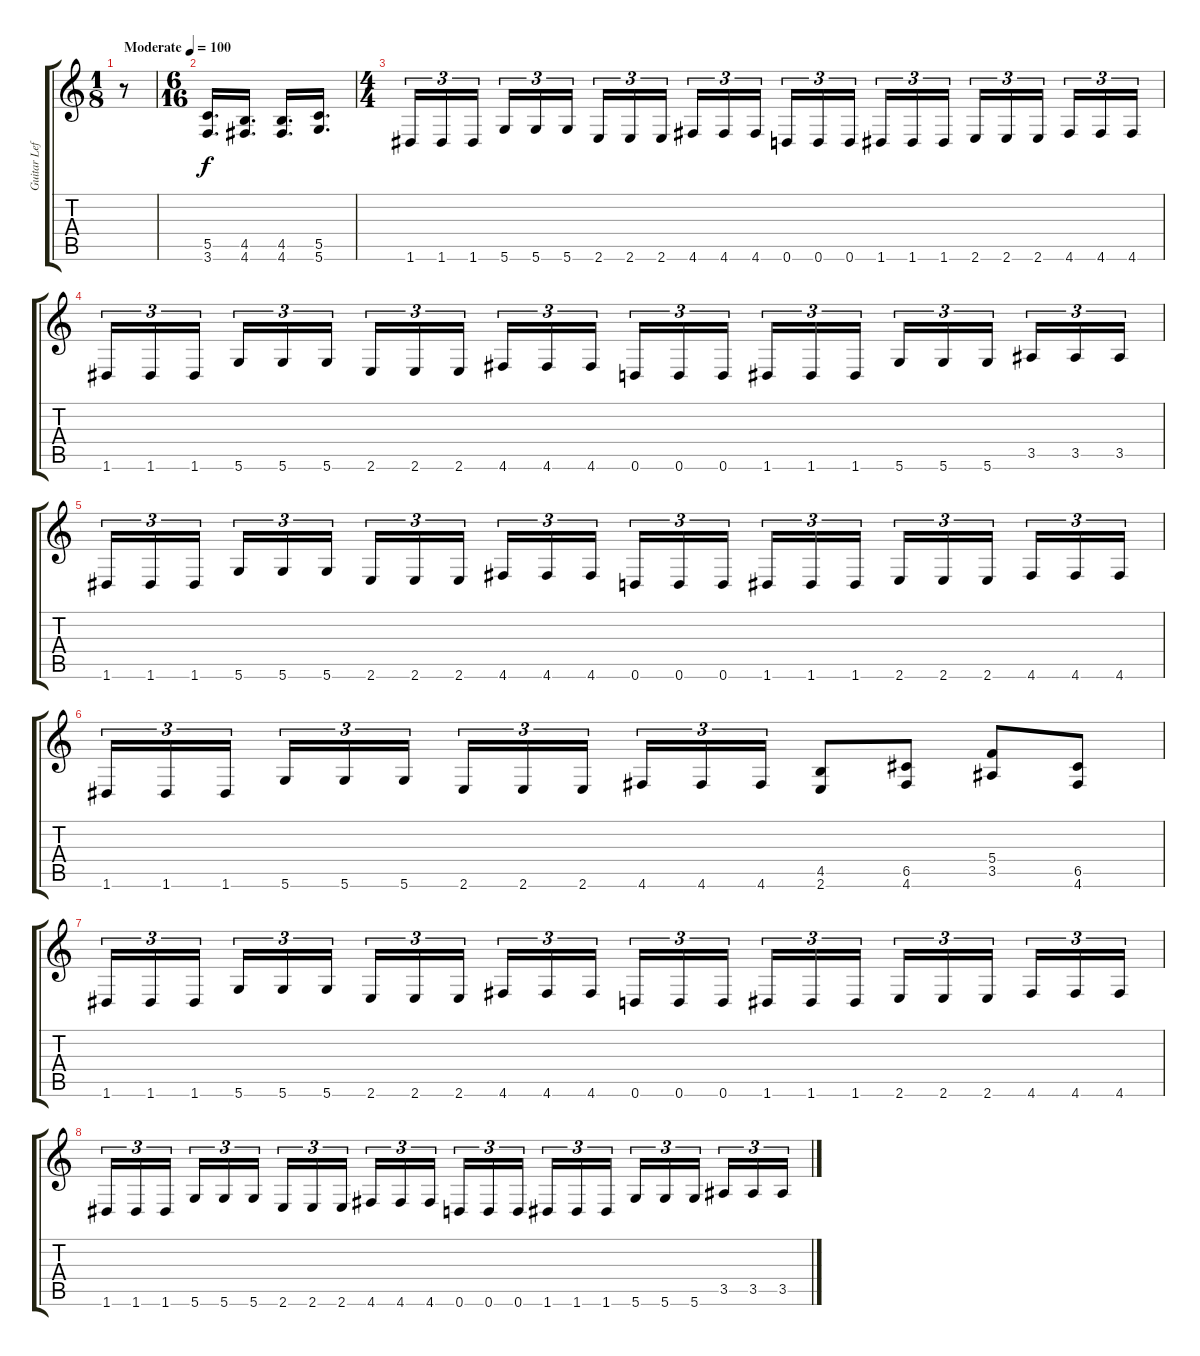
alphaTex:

\track ("Guitar Left" "Guitar Lef") {instrument distortionguitar}
\staff {score tabs}
\tuning (D4 A3 F3 C3 G2 D2) {hide}
\ts (1 8)
\tempo (100 "Moderate")
\clef g2
\ks c
r.8{dy f instrument distortionguitar} |
\ts (6 16)
(5.5 3.6).16{d} (4.5 4.6).16{d} (4.5 4.6).16{d} (5.5 5.6).16{d} |
\ts (4 4)
1.6.16{tu (3 2)} 1.6.16{tu (3 2)} 1.6.16{tu (3 2) beam splitsecondary} 5.6.16{tu (3 2)} 5.6.16{tu (3 2)} 5.6.16{tu (3 2)} 2.6.16{tu (3 2)} 2.6.16{tu (3 2)} 2.6.16{tu (3 2) beam splitsecondary} 4.6.16{tu (3 2)} 4.6.16{tu (3 2)} 4.6.16{tu (3 2)} 0.6.16{tu (3 2)} 0.6.16{tu (3 2)} 0.6.16{tu (3 2) beam splitsecondary} 1.6.16{tu (3 2)} 1.6.16{tu (3 2)} 1.6.16{tu (3 2)} 2.6.16{tu (3 2)} 2.6.16{tu (3 2)} 2.6.16{tu (3 2) beam splitsecondary} 4.6.16{tu (3 2)} 4.6.16{tu (3 2)} 4.6.16{tu (3 2)} |
1.6.16{tu (3 2)} 1.6.16{tu (3 2)} 1.6.16{tu (3 2) beam splitsecondary} 5.6.16{tu (3 2)} 5.6.16{tu (3 2)} 5.6.16{tu (3 2)} 2.6.16{tu (3 2)} 2.6.16{tu (3 2)} 2.6.16{tu (3 2) beam splitsecondary} 4.6.16{tu (3 2)} 4.6.16{tu (3 2)} 4.6.16{tu (3 2)} 0.6.16{tu (3 2)} 0.6.16{tu (3 2)} 0.6.16{tu (3 2) beam splitsecondary} 1.6.16{tu (3 2)} 1.6.16{tu (3 2)} 1.6.16{tu (3 2)} 5.6.16{tu (3 2)} 5.6.16{tu (3 2)} 5.6.16{tu (3 2) beam splitsecondary} 3.5.16{tu (3 2)} 3.5.16{tu (3 2)} 3.5.16{tu (3 2)} |
1.6.16{tu (3 2)} 1.6.16{tu (3 2)} 1.6.16{tu (3 2) beam splitsecondary} 5.6.16{tu (3 2)} 5.6.16{tu (3 2)} 5.6.16{tu (3 2)} 2.6.16{tu (3 2)} 2.6.16{tu (3 2)} 2.6.16{tu (3 2) beam splitsecondary} 4.6.16{tu (3 2)} 4.6.16{tu (3 2)} 4.6.16{tu (3 2)} 0.6.16{tu (3 2)} 0.6.16{tu (3 2)} 0.6.16{tu (3 2) beam splitsecondary} 1.6.16{tu (3 2)} 1.6.16{tu (3 2)} 1.6.16{tu (3 2)} 2.6.16{tu (3 2)} 2.6.16{tu (3 2)} 2.6.16{tu (3 2) beam splitsecondary} 4.6.16{tu (3 2)} 4.6.16{tu (3 2)} 4.6.16{tu (3 2)} |
1.6.16{tu (3 2)} 1.6.16{tu (3 2)} 1.6.16{tu (3 2) beam splitsecondary} 5.6.16{tu (3 2)} 5.6.16{tu (3 2)} 5.6.16{tu (3 2)} 2.6.16{tu (3 2)} 2.6.16{tu (3 2)} 2.6.16{tu (3 2) beam splitsecondary} 4.6.16{tu (3 2)} 4.6.16{tu (3 2)} 4.6.16{tu (3 2)} (4.5 2.6).8 (6.5 4.6).8 (5.4 3.5).8 (6.5 4.6).8 |
1.6.16{tu (3 2)} 1.6.16{tu (3 2)} 1.6.16{tu (3 2) beam splitsecondary} 5.6.16{tu (3 2)} 5.6.16{tu (3 2)} 5.6.16{tu (3 2)} 2.6.16{tu (3 2)} 2.6.16{tu (3 2)} 2.6.16{tu (3 2) beam splitsecondary} 4.6.16{tu (3 2)} 4.6.16{tu (3 2)} 4.6.16{tu (3 2)} 0.6.16{tu (3 2)} 0.6.16{tu (3 2)} 0.6.16{tu (3 2) beam splitsecondary} 1.6.16{tu (3 2)} 1.6.16{tu (3 2)} 1.6.16{tu (3 2)} 2.6.16{tu (3 2)} 2.6.16{tu (3 2)} 2.6.16{tu (3 2) beam splitsecondary} 4.6.16{tu (3 2)} 4.6.16{tu (3 2)} 4.6.16{tu (3 2)} |
1.6.16{tu (3 2)} 1.6.16{tu (3 2)} 1.6.16{tu (3 2) beam splitsecondary} 5.6.16{tu (3 2)} 5.6.16{tu (3 2)} 5.6.16{tu (3 2)} 2.6.16{tu (3 2)} 2.6.16{tu (3 2)} 2.6.16{tu (3 2) beam splitsecondary} 4.6.16{tu (3 2)} 4.6.16{tu (3 2)} 4.6.16{tu (3 2)} 0.6.16{tu (3 2)} 0.6.16{tu (3 2)} 0.6.16{tu (3 2) beam splitsecondary} 1.6.16{tu (3 2)} 1.6.16{tu (3 2)} 1.6.16{tu (3 2)} 5.6.16{tu (3 2)} 5.6.16{tu (3 2)} 5.6.16{tu (3 2) beam splitsecondary} 3.5.16{tu (3 2)} 3.5.16{tu (3 2)} 3.5.16{tu (3 2)}
